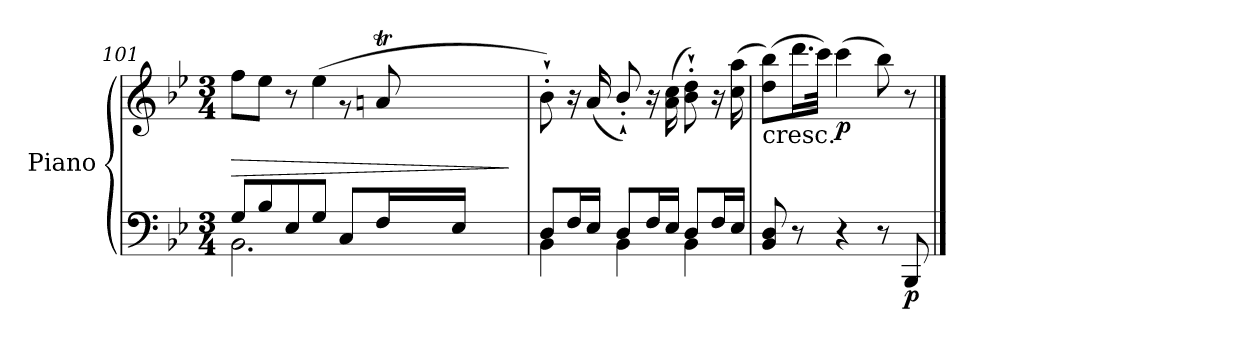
**kern	**kern	**dynam
*part1	*part1	*part1
*staff2	*staff1	*staff1/2
*I"Piano	*	*
*I'Pno.	*	*
!!LO:LB:g=z
*clefF4	*clefG2	*
*k[b-e-]	*k[b-e-]	*
*B-:	*B-:	*
*M3/4	*M3/4	*
=101	=101	=101
*^	*	*
!	!	!	!LO:HP:b
*	*	*^	*
2.BB-\	8G/L	8ff\L	2ryy	>
.	8B-/	8ee-\J	.	.
.	8E-/	8r	.	.
.	8G/J	(>4ee-\	.	.
.	8C/L	.	8r	.
.	16F/L	8ant/	64b-LLLLyy	.
.	.	.	64ayy	.
.	.	.	64b-yy	.
.	.	.	64ayy	.
.	16E-/JJ	.	64b-yy	.
.	.	.	64ayy	.
.	.	.	64b-yy	.
.	.	.	64aJJJJyy	]
*	*	*v	*v	*
=102	=102	=102	=102
8D/L	4BB-\	8b-'`\)	.
16F/L	.	16r	.
16E-/JJ	.	(<16a/	.
8D/L	4BB-\	8b-'`/)	.
16F/L	.	16r	.
16E-/JJ	.	(>16a\ 16cc\	.
8D/L	4BB-\	8b-\'` 8dd\'`)	.
16F/L	.	16r	.
16E-/JJ	.	(>16cc\ 16aa\	.
*v	*v	*	*
!!LO:LB:g=z
=103	=103	=103
!	!LO:TX:b:t=cresc.	!
8BB-/ 8D/	(>8dd\ 8bb-\L)	.
8r	16.ddd\L	.
.	32ccc\JJk)	.
!	!	!LO:DY:b
4r	(>4ccc\	p
8r	8bb-\)	.
!	!	!LO:DY:b=2
8BBB-/	8r	p
==	==	==
*-	*-	*-
